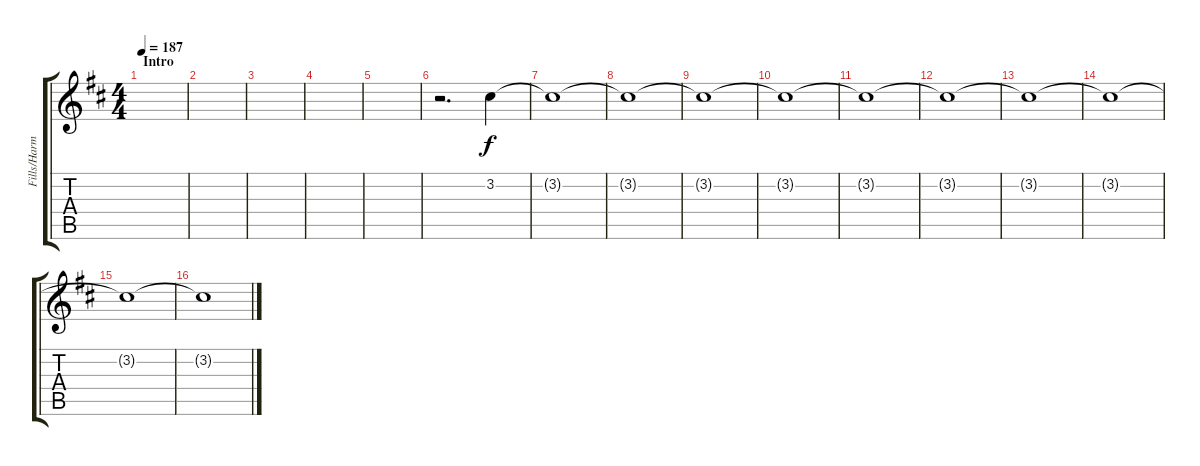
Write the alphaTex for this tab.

\track ("Fills/Harmonics" "Fills/Harm") {instrument overdrivenguitar}
\staff {score tabs}
\tuning (Eb4 Bb3 Gb3 Db3 Ab2 Db2) {hide}
\ts (4 4)
\section ("" "Intro")
\tempo 187
\clef g2
\ks d
|
|
|
|
|
r.2{d} 3.2.4{volume 16} |
3.2{t}.1 |
3.2{t}.1 |
3.2{t}.1 |
3.2{t}.1 |
3.2{t}.1 |
3.2{t}.1 |
3.2{t}.1 |
3.2{t}.1 |
3.2{t}.1 |
3.2{t}.1
